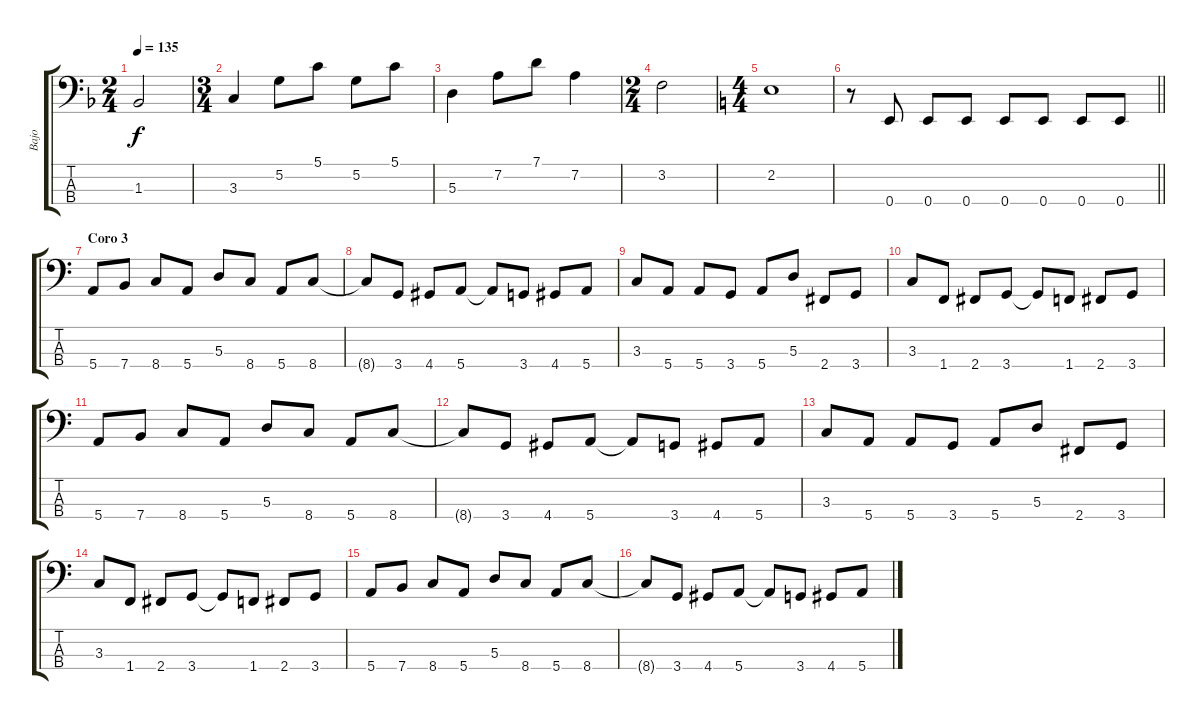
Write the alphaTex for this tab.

\track ("Bajo" "Bajo") {instrument electricbassfinger}
\staff {score tabs}
\tuning (G2 D2 A1 E1) {hide}
\ts (2 4)
\tempo 135
\clef f4
\ks dminor
1.3.2{dy f} |
\ts (3 4)
3.3.4 5.2.8 5.1.8 5.2.8 5.1.8 |
5.3.4 7.2.8 7.1.8 7.2.4 |
\ts (2 4)
3.2.2 |
\ts (4 4)
\ks aminor
2.2.1 |
\barLineRight lightlight
r.8 0.4.8 0.4.8 0.4.8 0.4.8 0.4.8 0.4.8 0.4.8 |
\section ("" "Coro 3")
5.4.8 7.4.8 8.4.8 5.4.8 5.3.8 8.4.8 5.4.8 8.4.8 |
8.4{t}.8 3.4.8 4.4.8 5.4.8 5.4{t}.8 3.4.8 4.4.8 5.4.8 |
3.3.8 5.4.8 5.4.8 3.4.8 5.4.8 5.3.8 2.4.8 3.4.8 |
3.3.8 1.4.8 2.4.8 3.4.8 3.4{t}.8 1.4.8 2.4.8 3.4.8 |
5.4.8 7.4.8 8.4.8 5.4.8 5.3.8 8.4.8 5.4.8 8.4.8 |
8.4{t}.8 3.4.8 4.4.8 5.4.8 5.4{t}.8 3.4.8 4.4.8 5.4.8 |
3.3.8 5.4.8 5.4.8 3.4.8 5.4.8 5.3.8 2.4.8 3.4.8 |
3.3.8 1.4.8 2.4.8 3.4.8 3.4{t}.8 1.4.8 2.4.8 3.4.8 |
5.4.8 7.4.8 8.4.8 5.4.8 5.3.8 8.4.8 5.4.8 8.4.8 |
8.4{t}.8 3.4.8 4.4.8 5.4.8 5.4{t}.8 3.4.8 4.4.8 5.4.8
